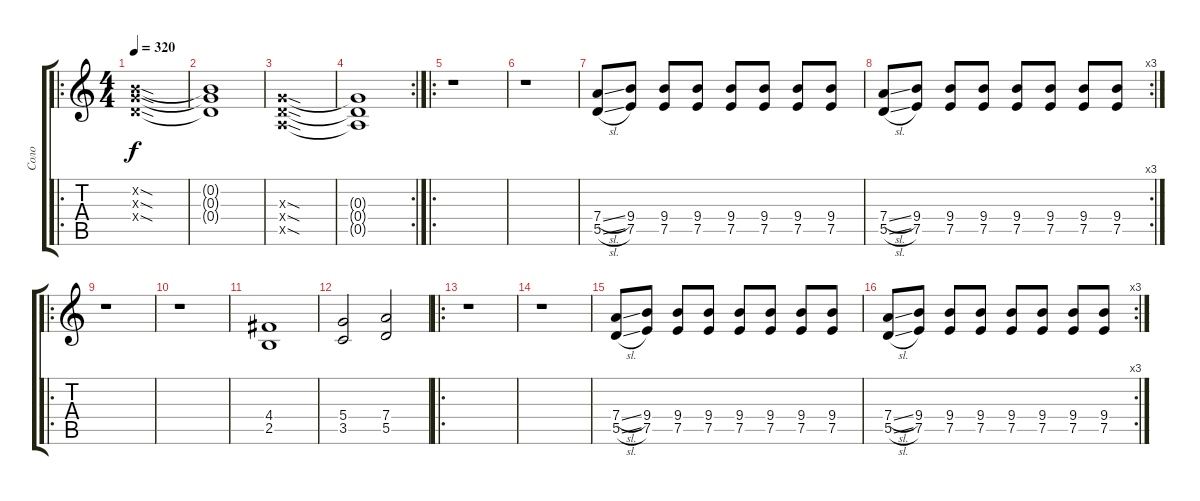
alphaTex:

\track ("Соло" "Соло") {instrument distortionguitar}
\staff {score tabs}
\tuning (E4 B3 G3 D3 A2 E2) {hide}
\ro
\ts (4 4)
\tempo 320
\clef g2
\ks c
(0.2{sod x} 0.3{sod x} 0.4{sod x}).1{dy f} |
(0.2{t} 0.3{t} 0.4{t}).1 |
(0.3{sod x} 0.4{sod x} 0.5{sod x}).1 |
\rc 2
(0.3{t} 0.4{t} 0.5{t}).1 |
\ro
r.1 |
r.1 |
(7.4{sl} 5.5{sl}).8 (9.4 7.5).8 (9.4 7.5).8 (9.4 7.5).8 (9.4 7.5).8 (9.4 7.5).8 (9.4 7.5).8 (9.4 7.5).8 |
\rc 3
(7.4{sl} 5.5{sl}).8 (9.4 7.5).8 (9.4 7.5).8 (9.4 7.5).8 (9.4 7.5).8 (9.4 7.5).8 (9.4 7.5).8 (9.4 7.5).8 |
\ro
r.1 |
r.1 |
(4.4 2.5).1 |
(5.4 3.5).2 (7.4 5.5).2 |
\ro
r.1 |
r.1 |
(7.4{sl} 5.5{sl}).8 (9.4 7.5).8 (9.4 7.5).8 (9.4 7.5).8 (9.4 7.5).8 (9.4 7.5).8 (9.4 7.5).8 (9.4 7.5).8 |
\rc 3
(7.4{sl} 5.5{sl}).8 (9.4 7.5).8 (9.4 7.5).8 (9.4 7.5).8 (9.4 7.5).8 (9.4 7.5).8 (9.4 7.5).8 (9.4 7.5).8
